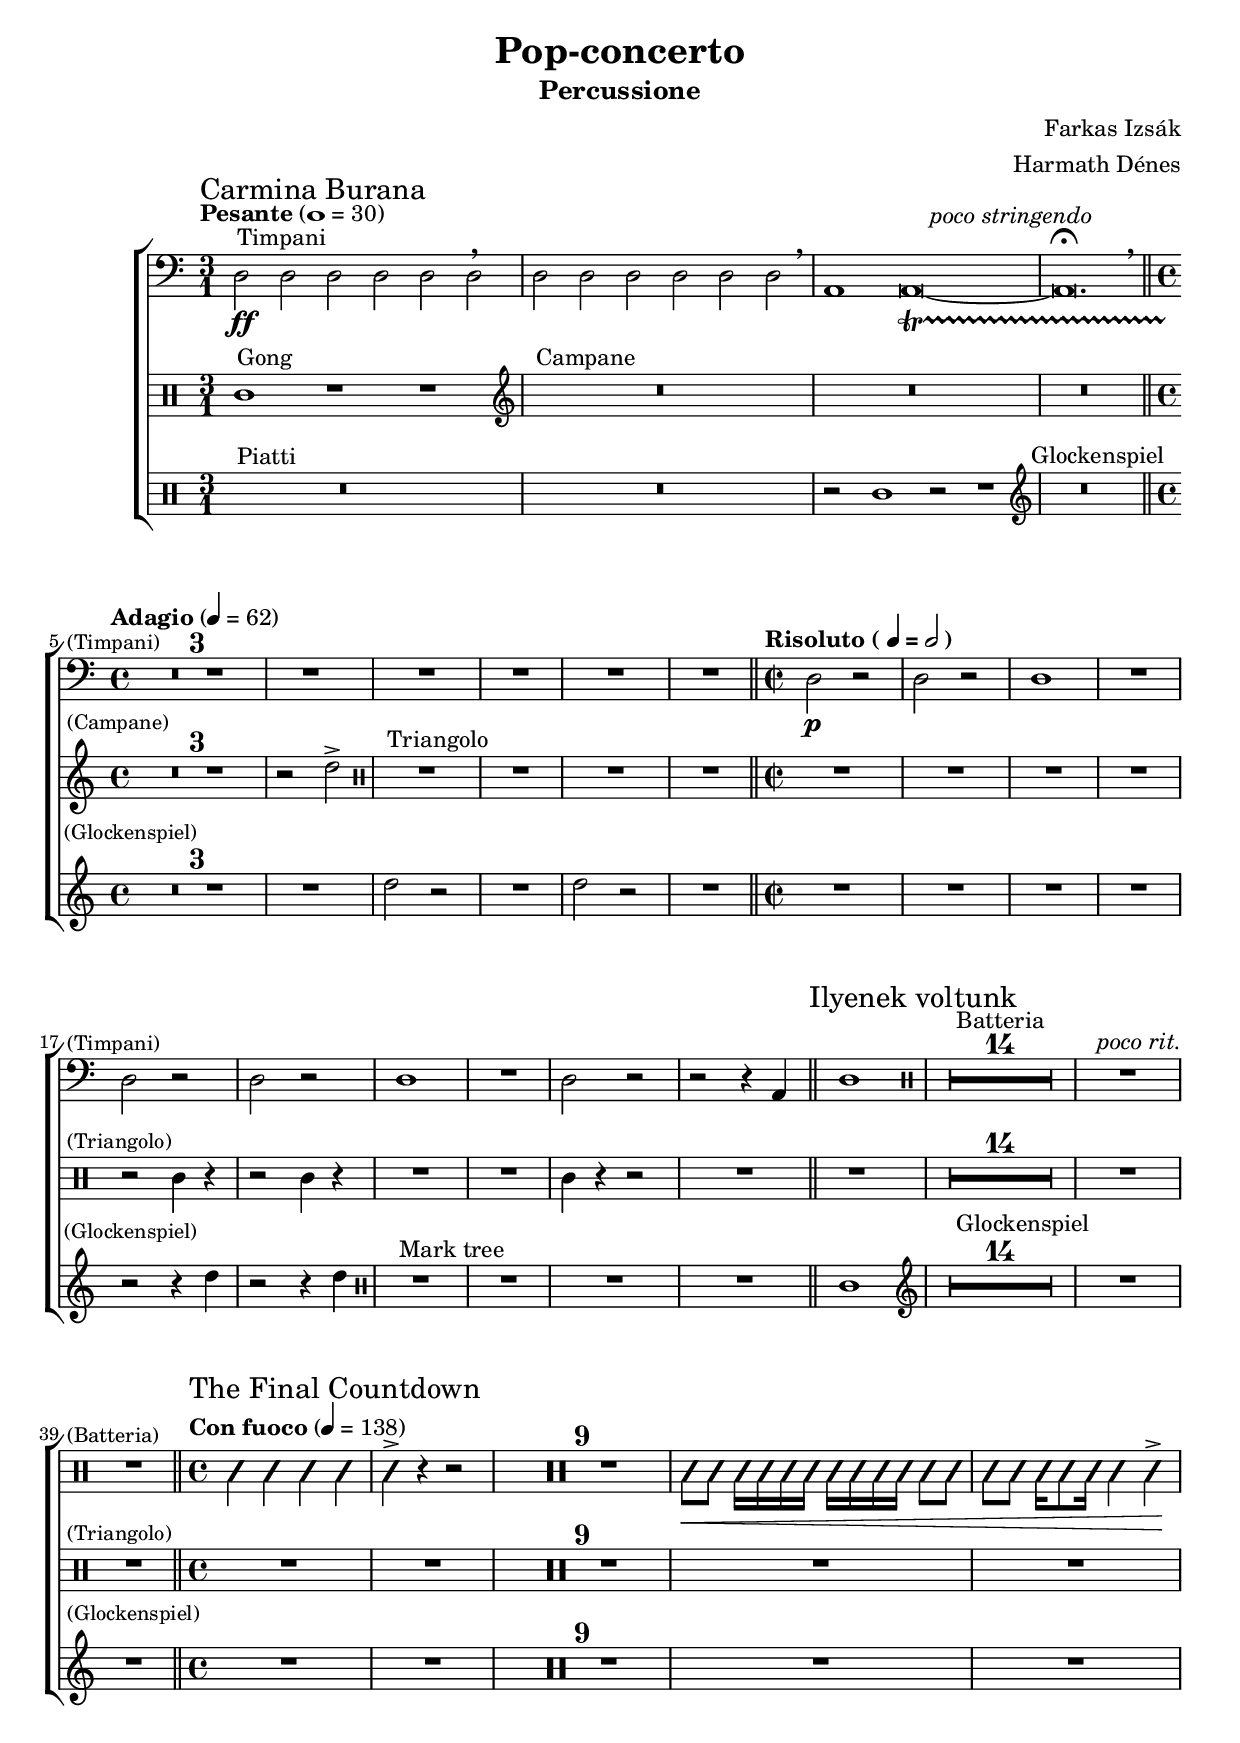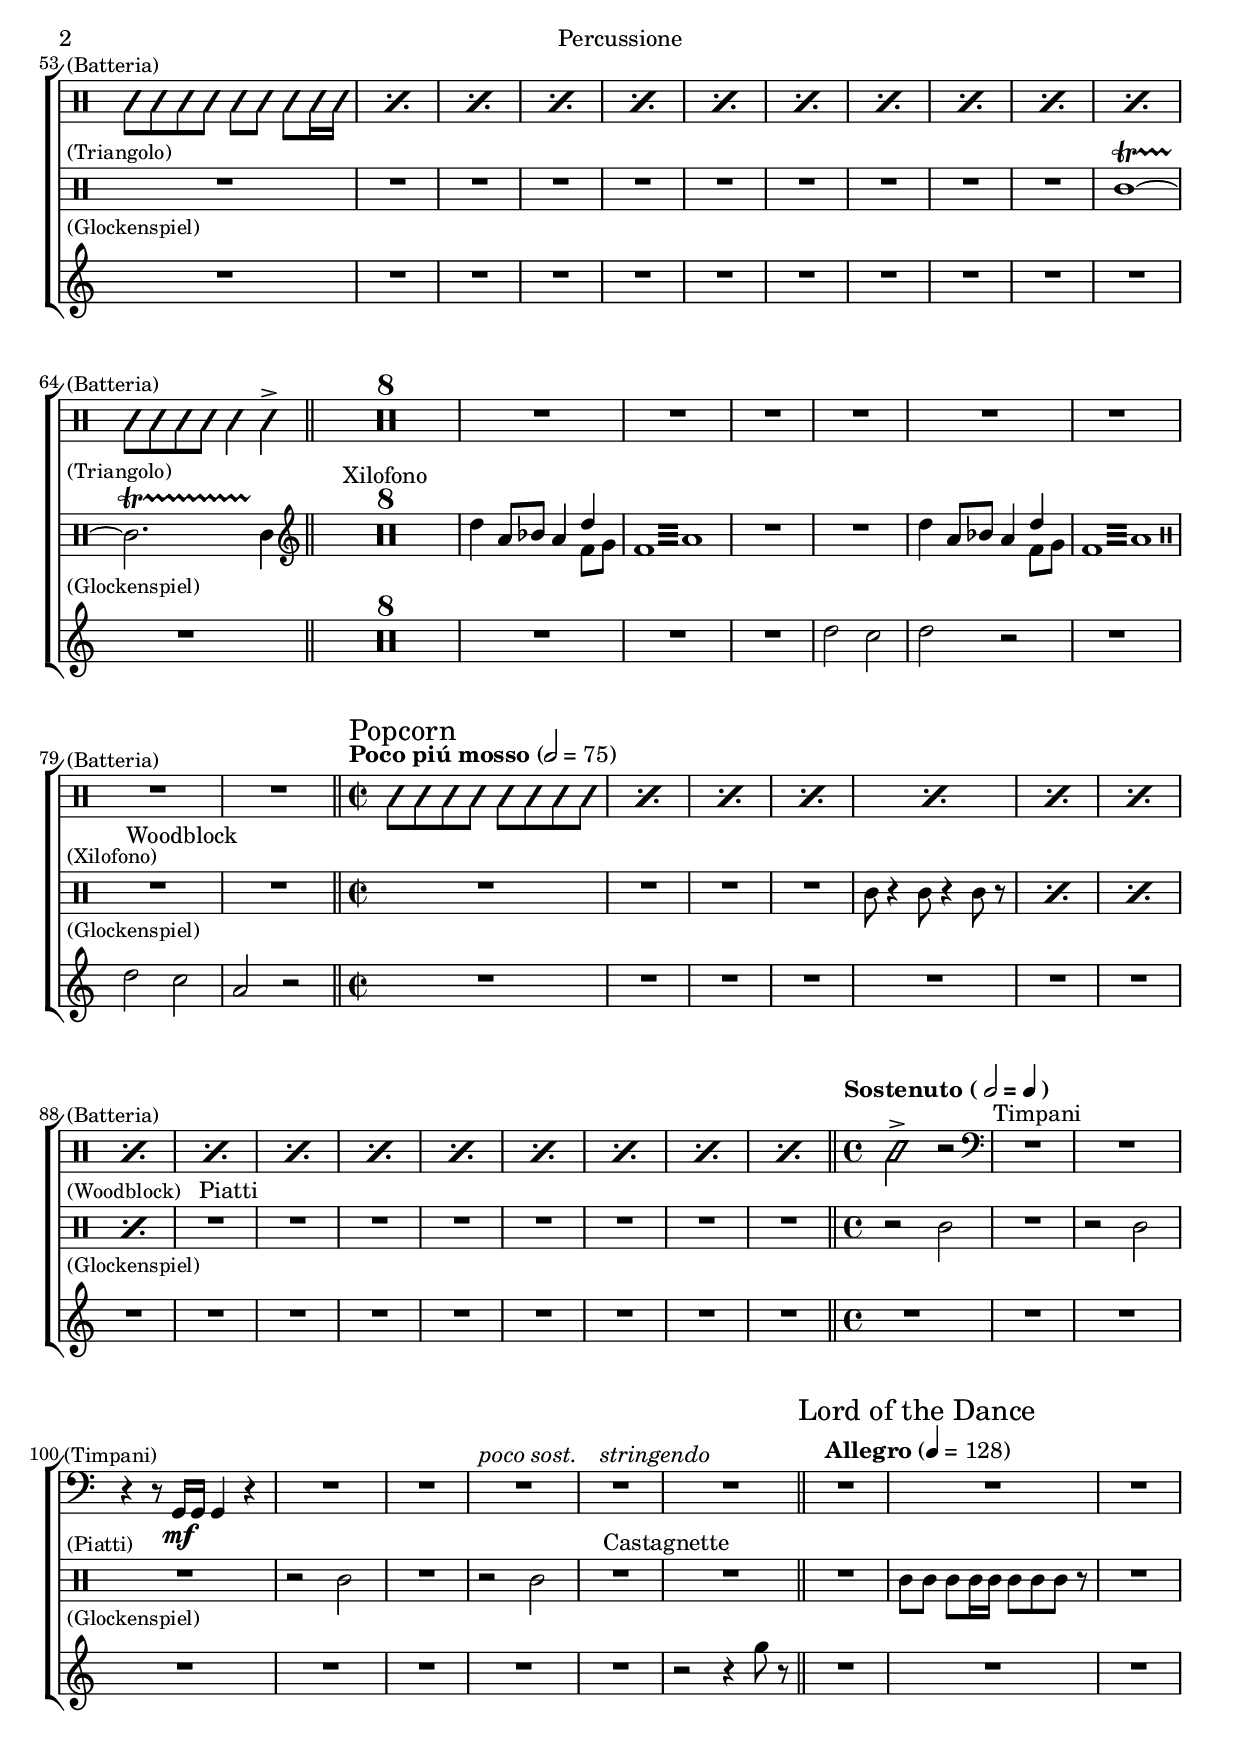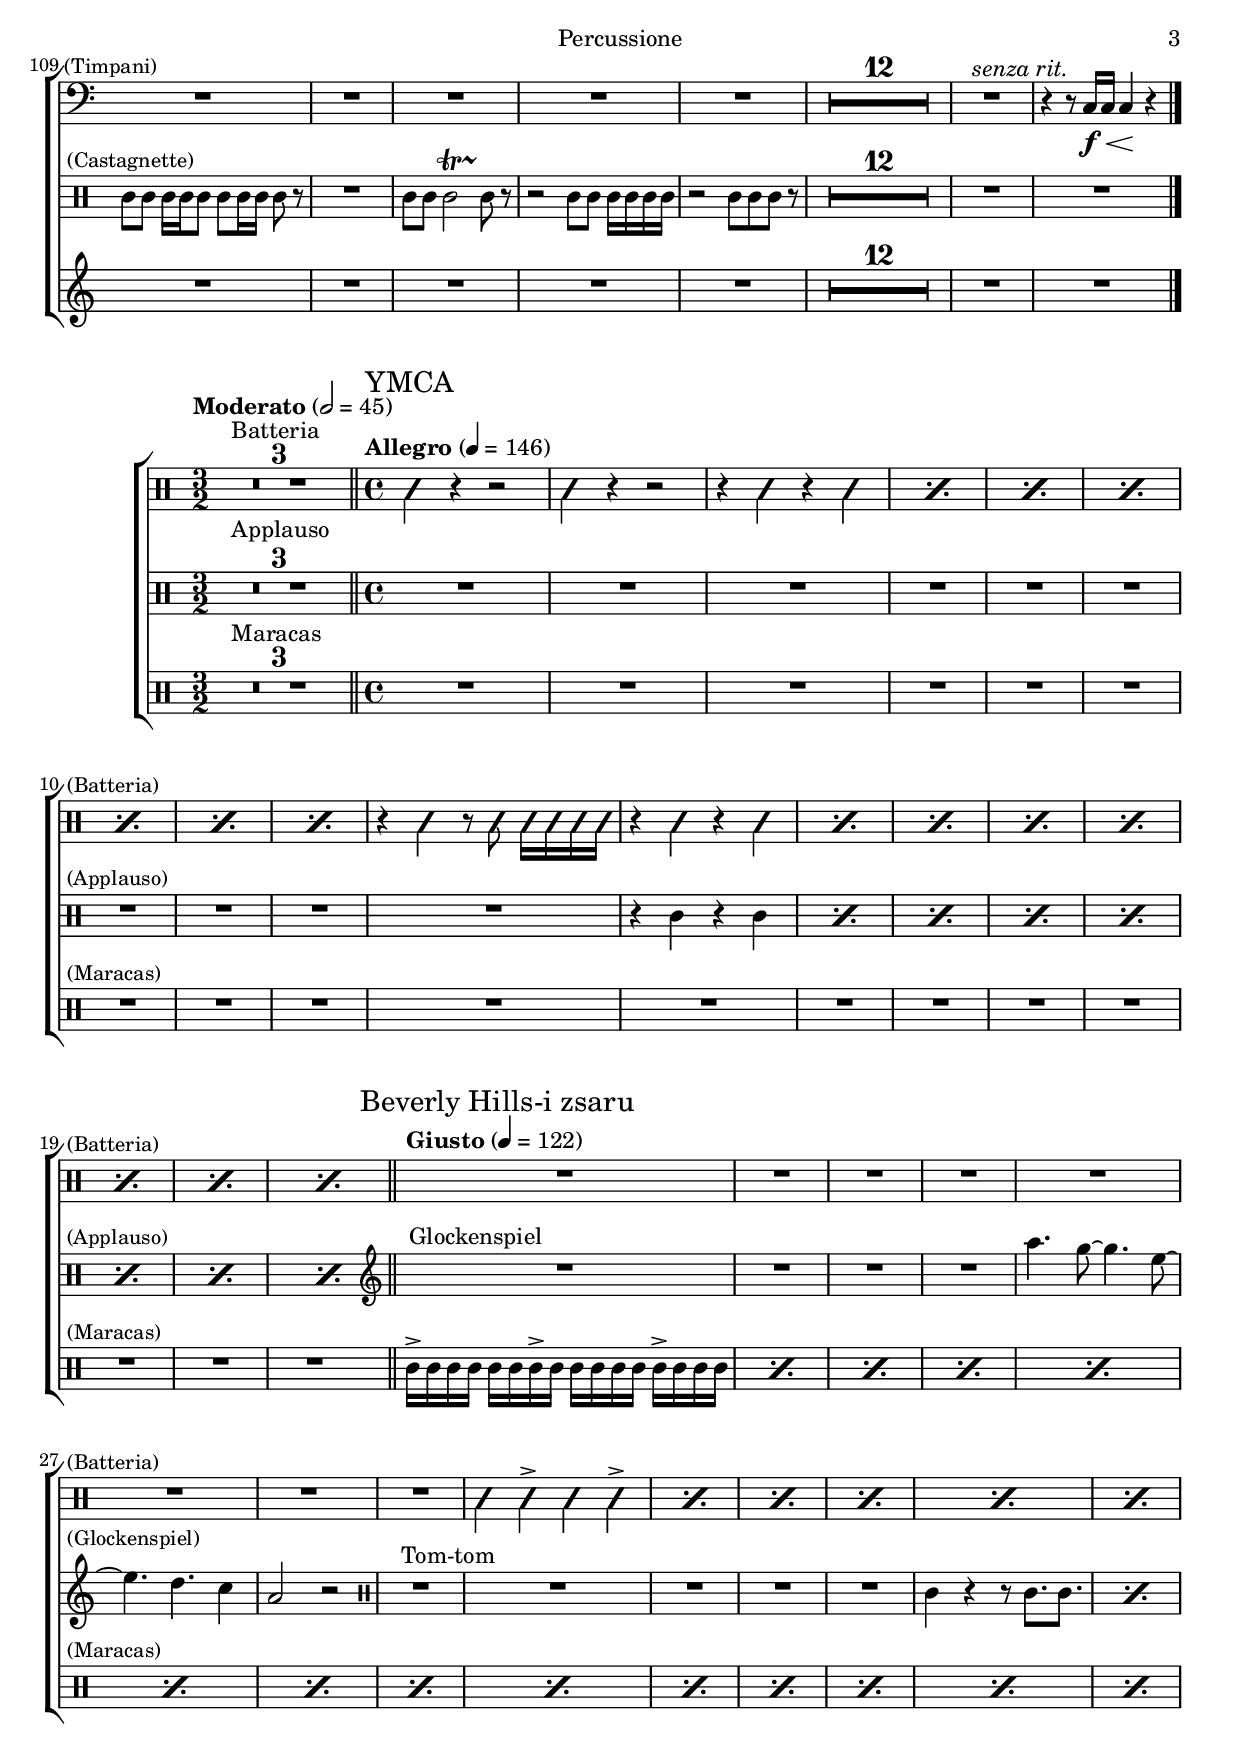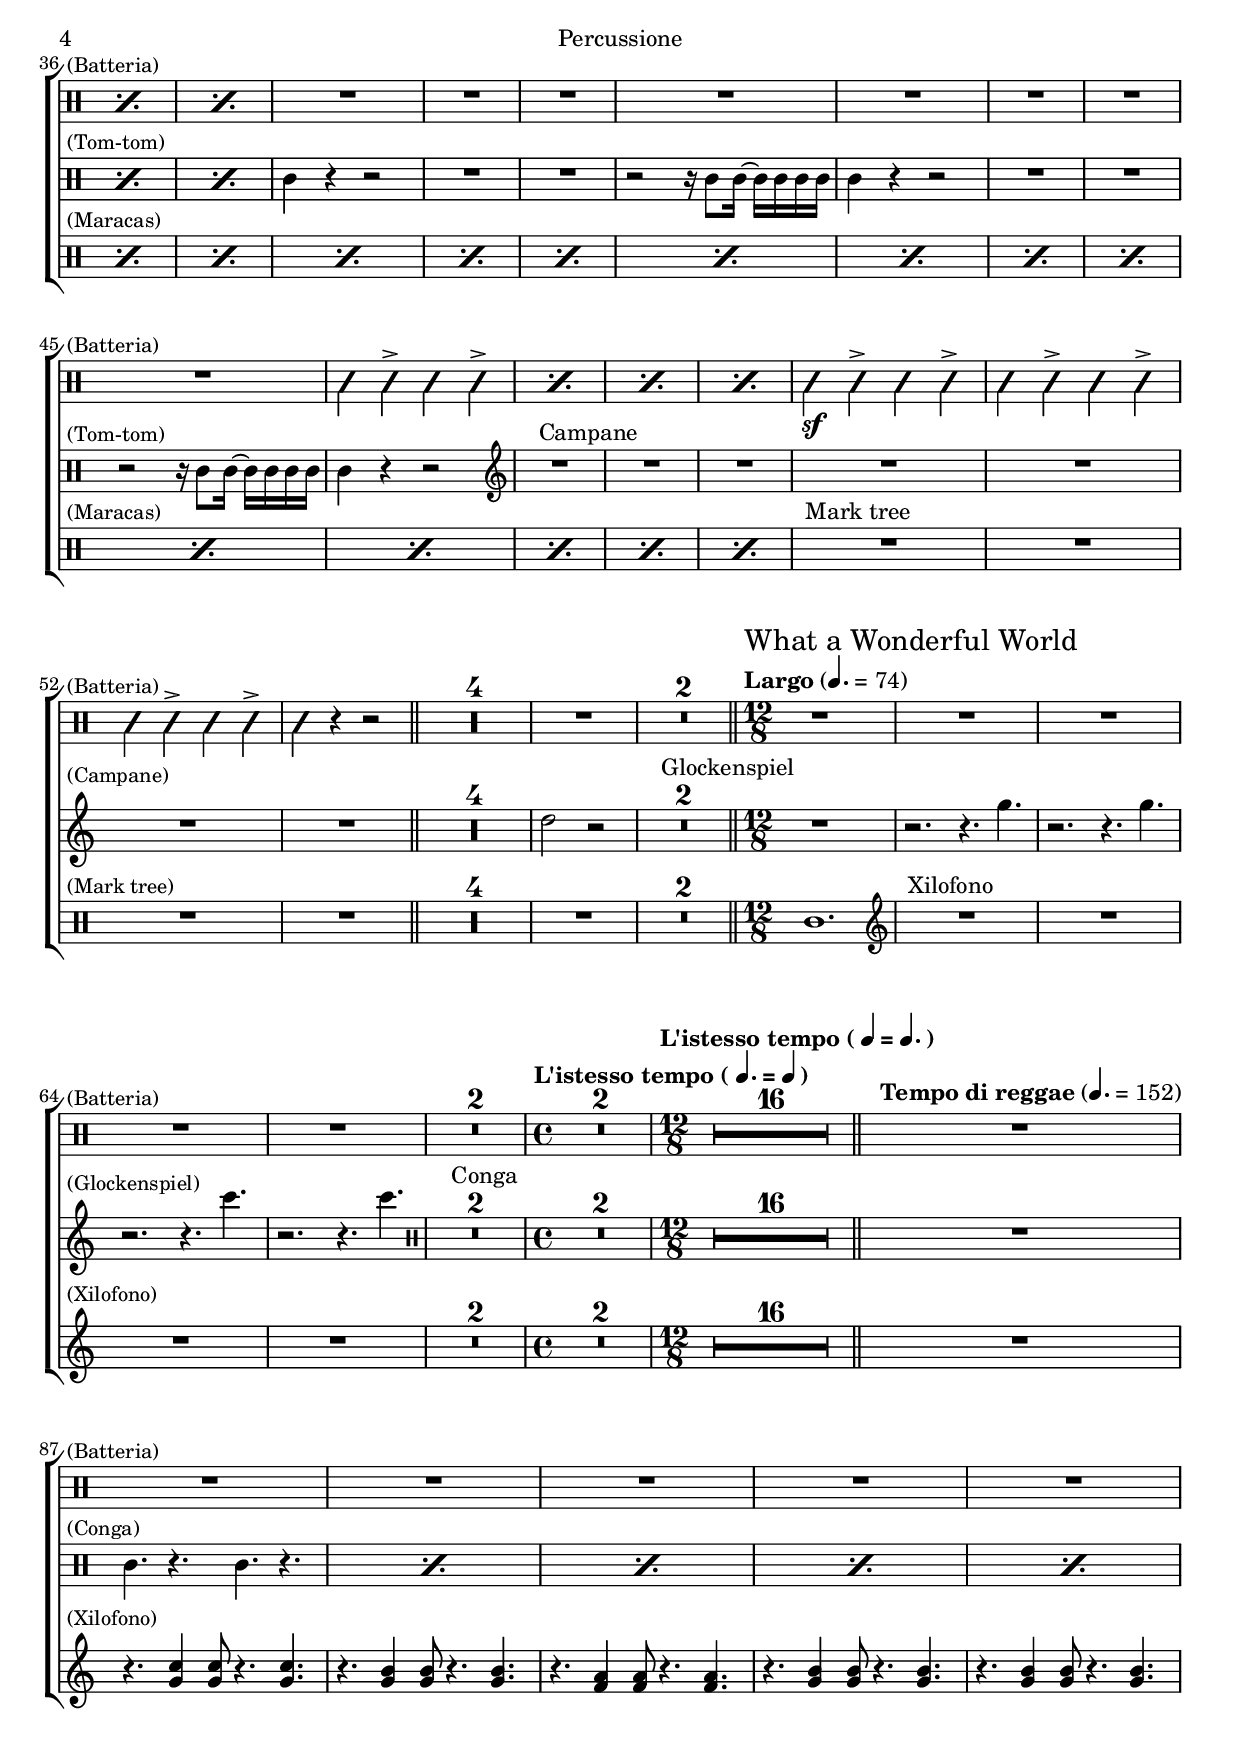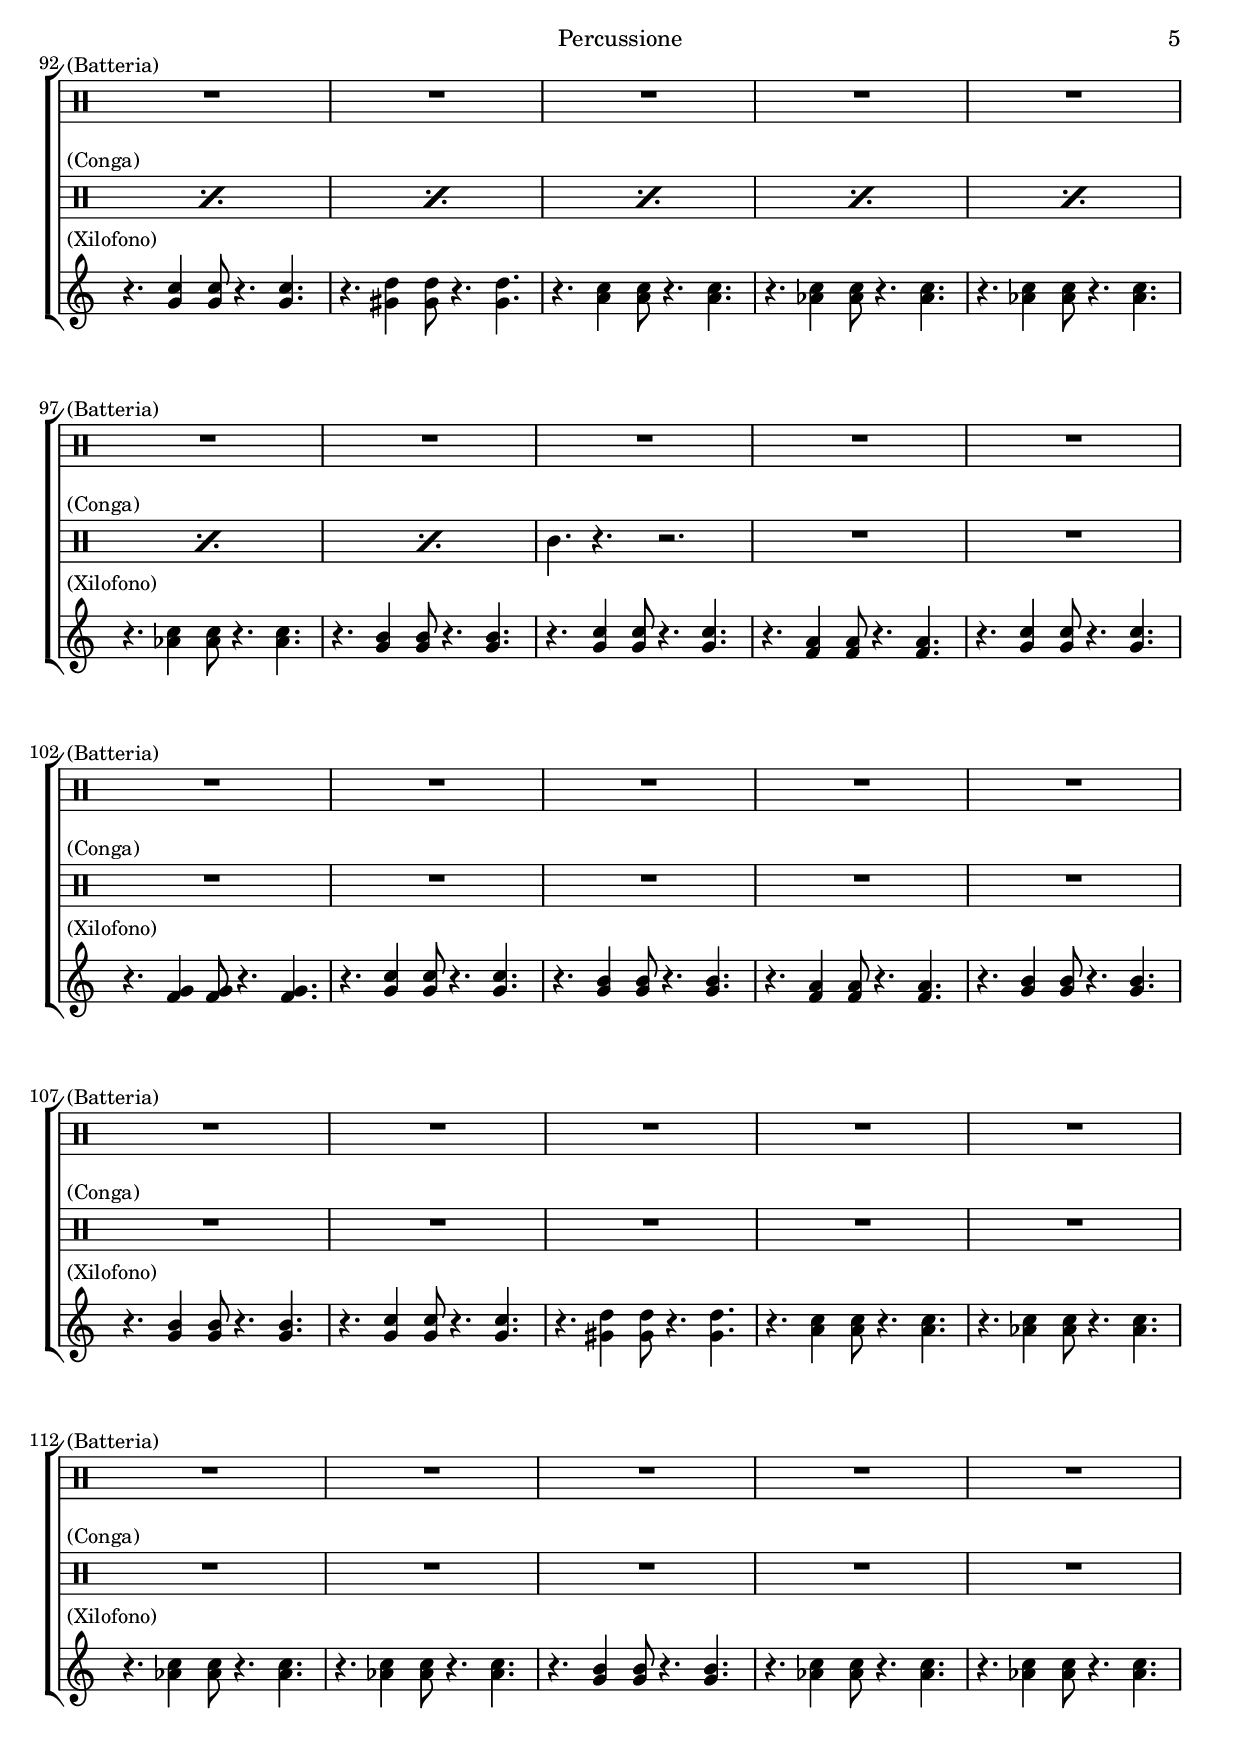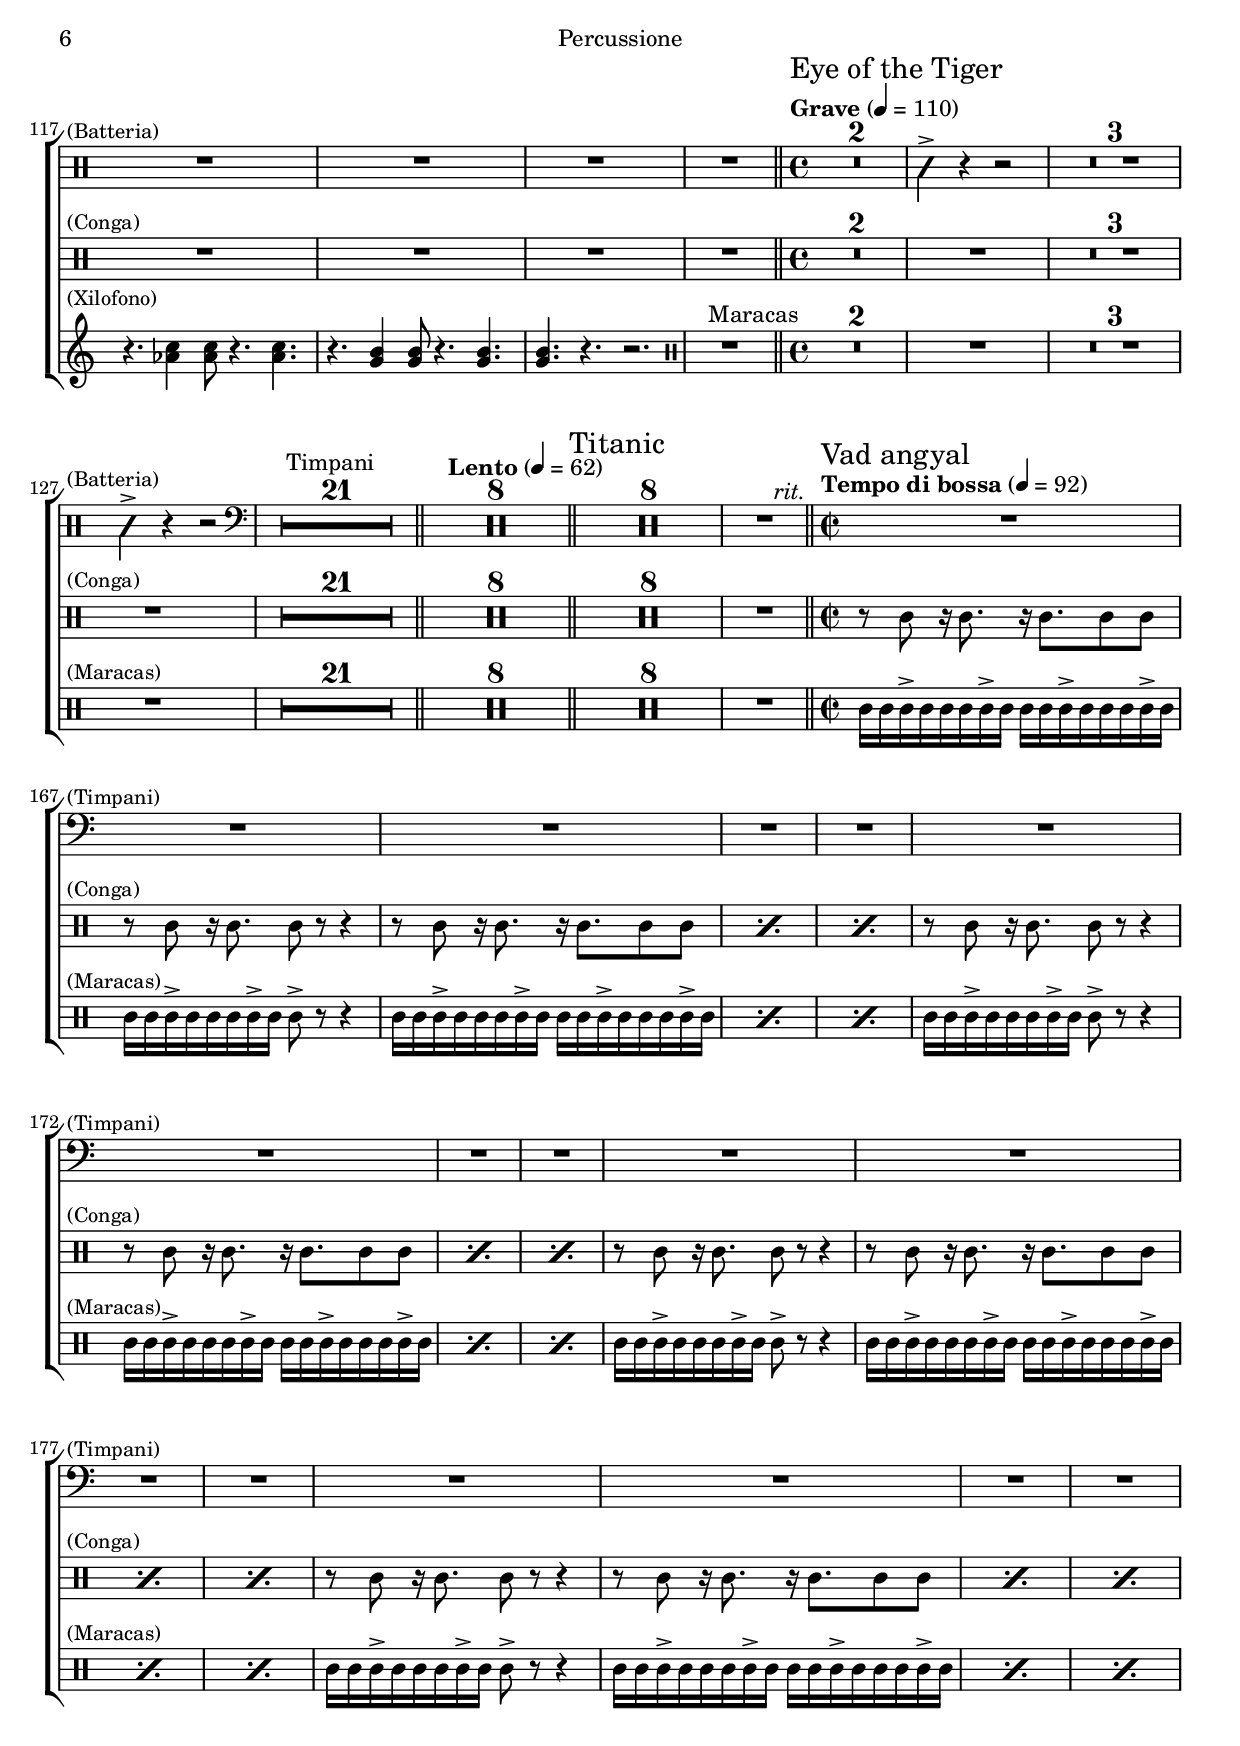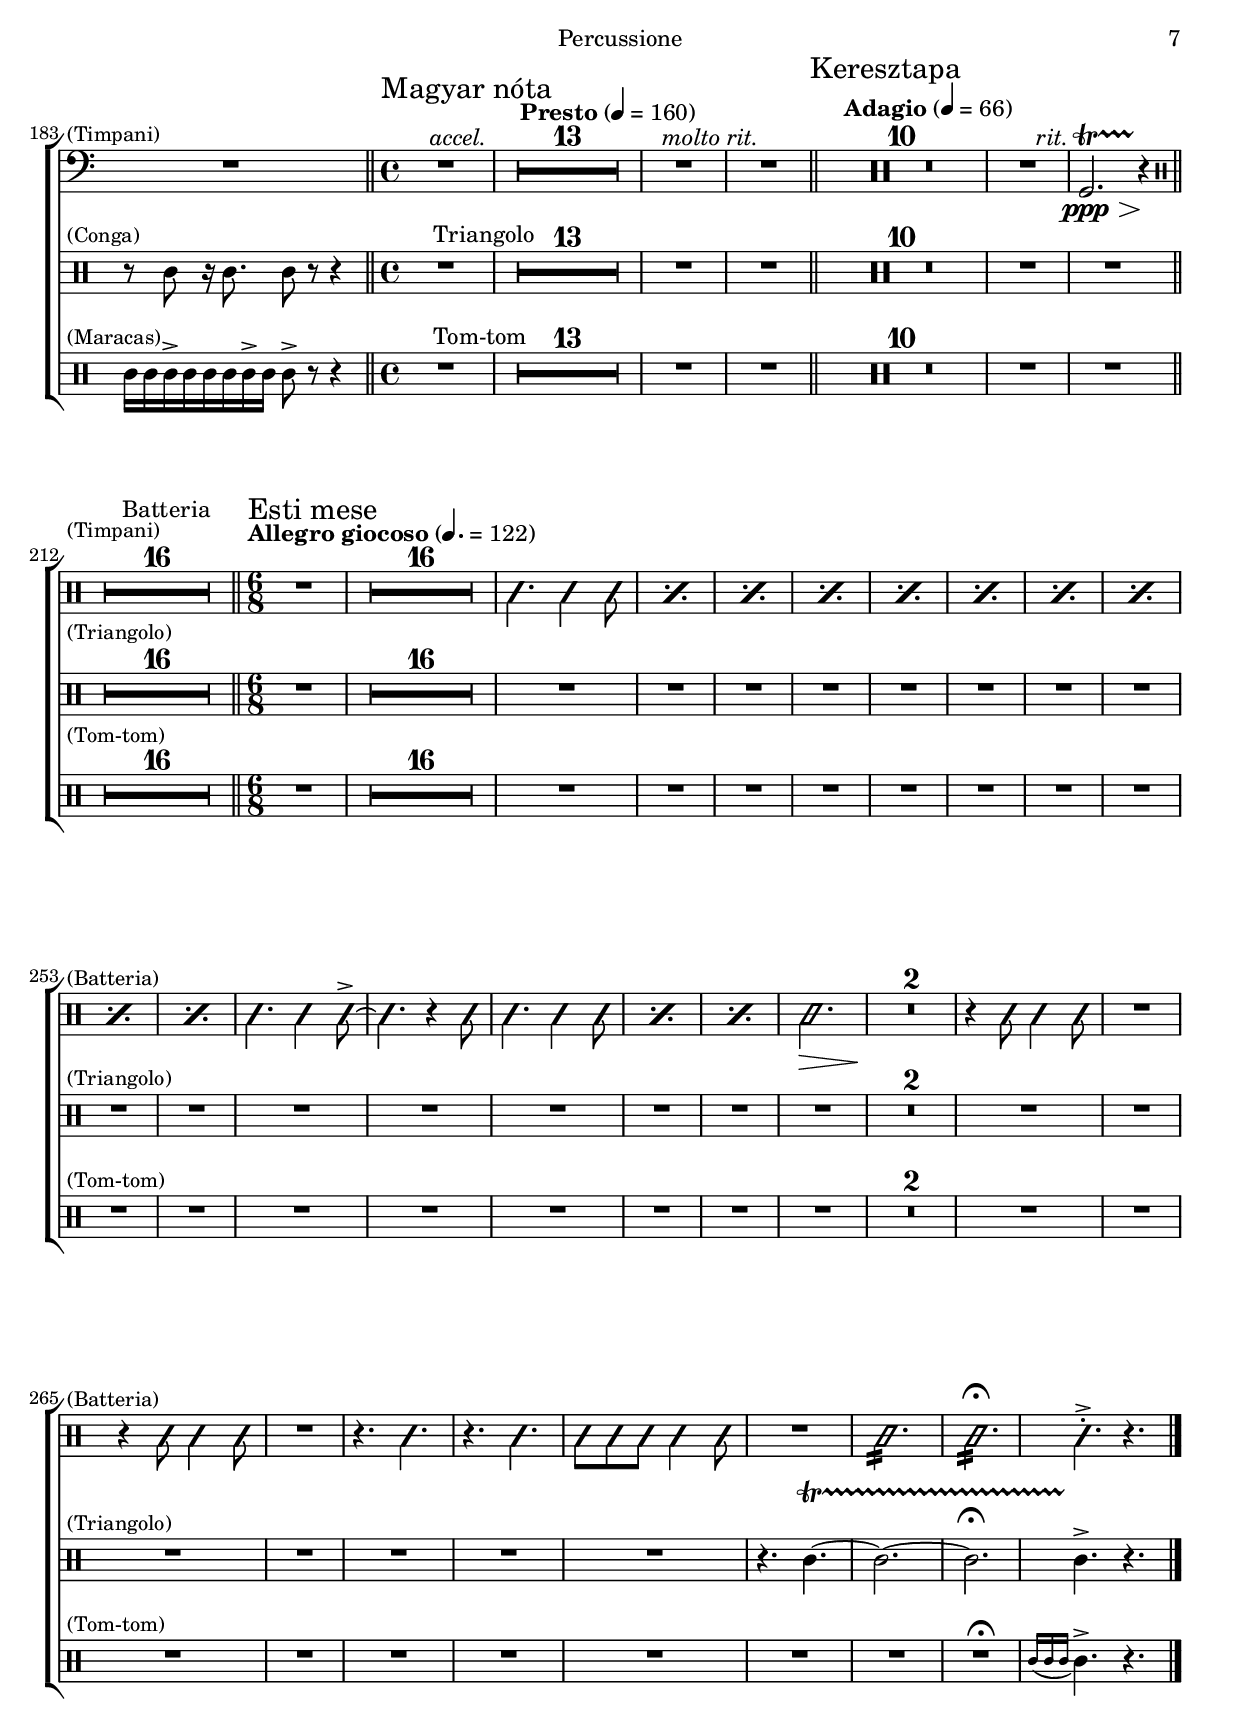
\include "Global.ly"

\header { instrument = "Percussione" }

\score { \new StaffGroup \with { \remove "Span_bar_engraver" } <<
\new Staff << \GlobalMI \\ \oneVoice \PercussioneIMI >>
\new Staff { \PercussioneIIMI }
\new Staff { \PercussioneIIIMI }
>> }

\score {\new StaffGroup \with { \remove "Span_bar_engraver" } <<
\new Staff << \GlobalMII \\ \oneVoice \PercussioneIMII >>
\new Staff { \PercussioneIIMII }
\new Staff { \PercussioneIIIMII }
>> }

\paper { ragged-last-bottom = ##f between-system-padding = 10\mm }